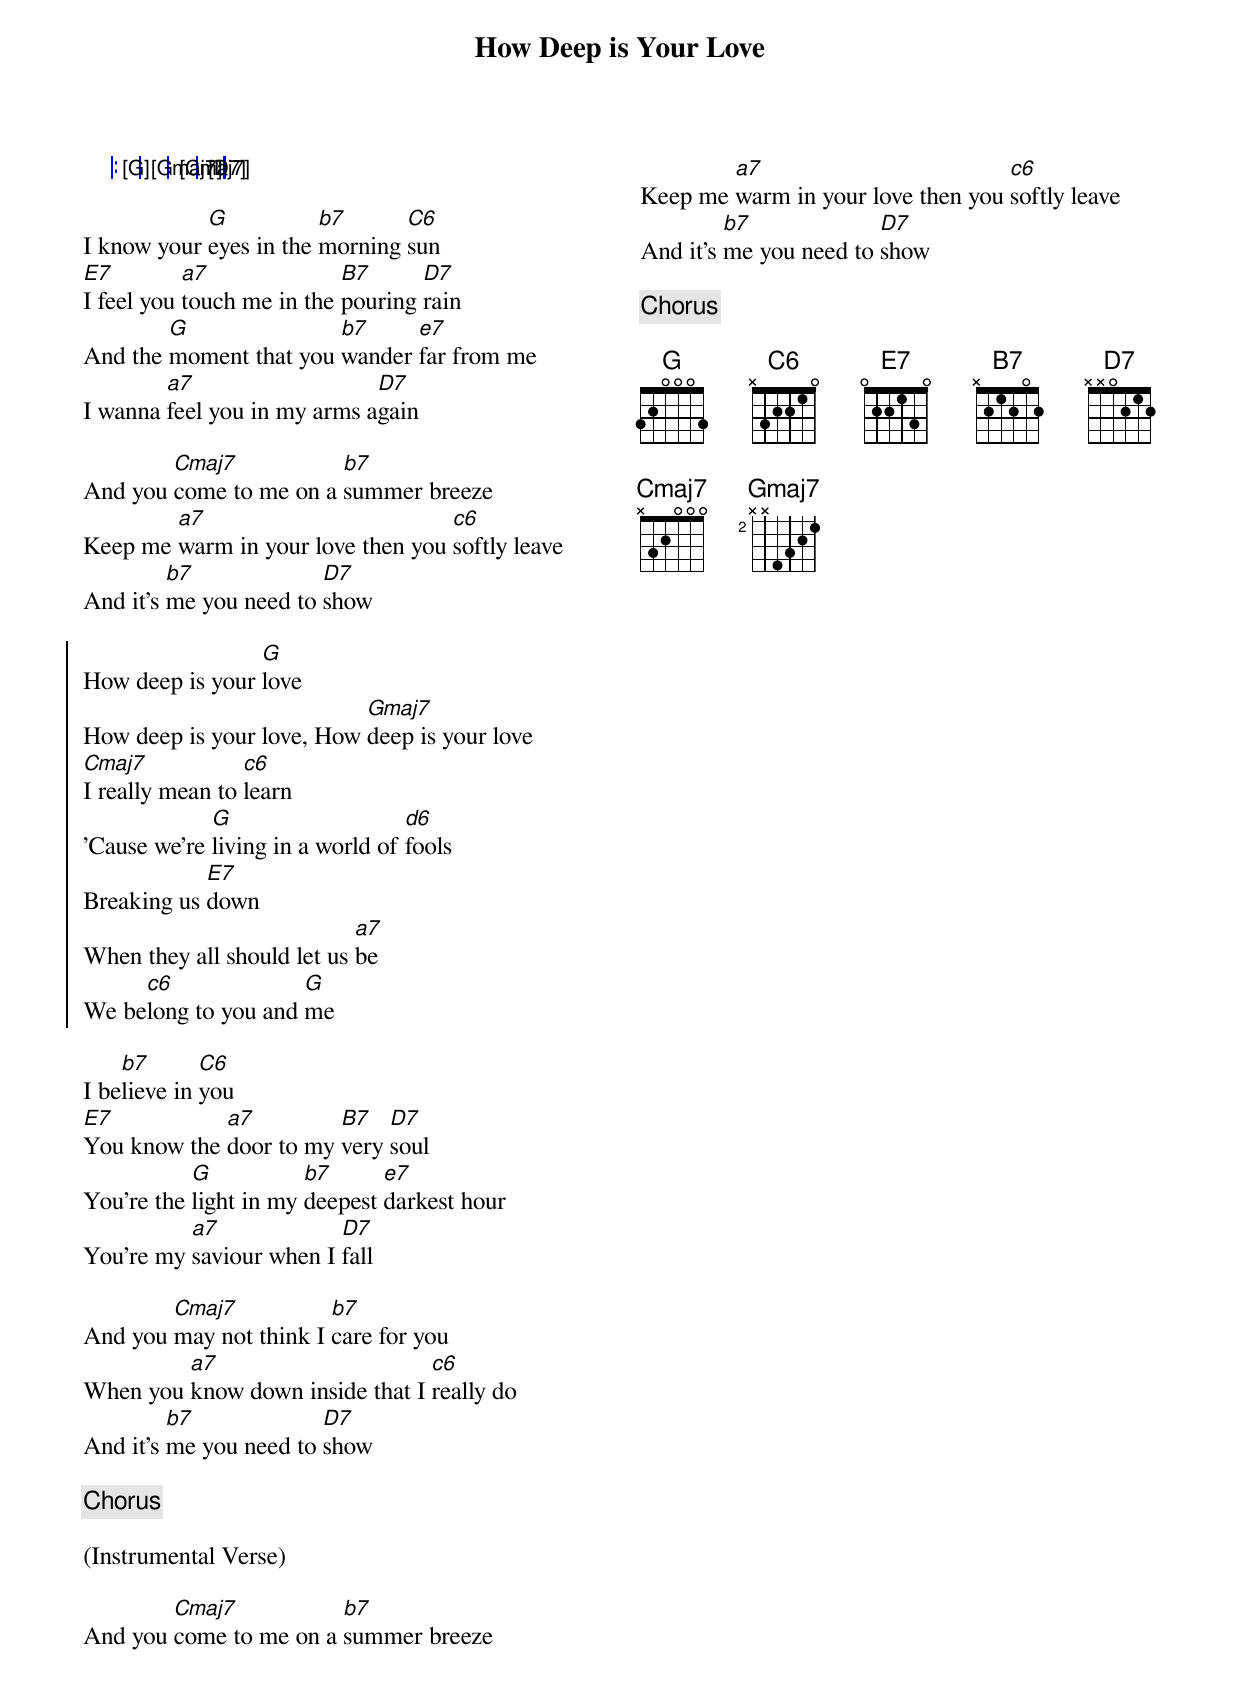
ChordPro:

{title: How Deep is Your Love}
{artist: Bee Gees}
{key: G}
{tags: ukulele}
{columns: 2}

{sog}
|: [G] | [Gmaj7] | [Cmaj7] | [D7] :|
{eog}

I know your [G]eyes in the [b7]morning [C6]sun
[E7]I feel you [a7]touch me in the [B7]pouring [D7]rain
And the [G]moment that you [b7]wander [e7]far from me
I wanna [a7]feel you in my arms a[D7]gain

And you [Cmaj7]come to me on a [b7]summer breeze
Keep me [a7]warm in your love then you [c6]softly leave
And it's [b7]me you need to [D7]show

{soc}
How deep is your [G]love
How deep is your love, How [Gmaj7]deep is your love
[Cmaj7]I really mean to [c6]learn
'Cause we're [G]living in a world of [d6]fools
Breaking us [E7]down
When they all should let us [a7]be
We be[c6]long to you and [G]me
{eoc}

I be[b7]lieve in [C6]you
[E7]You know the [a7]door to my [B7]very [D7]soul
You're the [G]light in my [b7]deepest [e7]darkest hour
You're my [a7]saviour when I [D7]fall

And you [Cmaj7]may not think I [b7]care for you
When you [a7]know down inside that I [c6]really do
And it's [b7]me you need to [D7]show

{chorus}

(Instrumental Verse)

And you [Cmaj7]come to me on a [b7]summer breeze
Keep me [a7]warm in your love then you [c6]softly leave
And it's [b7]me you need to [D7]show

{chorus}

{chord: C6 frets 0 0 0 0}
{chord: e7 frets 0 2 0 2}
{chord: c6 frets 2 3 3 3}
{chord: d6 frets 4 2 1 0}
